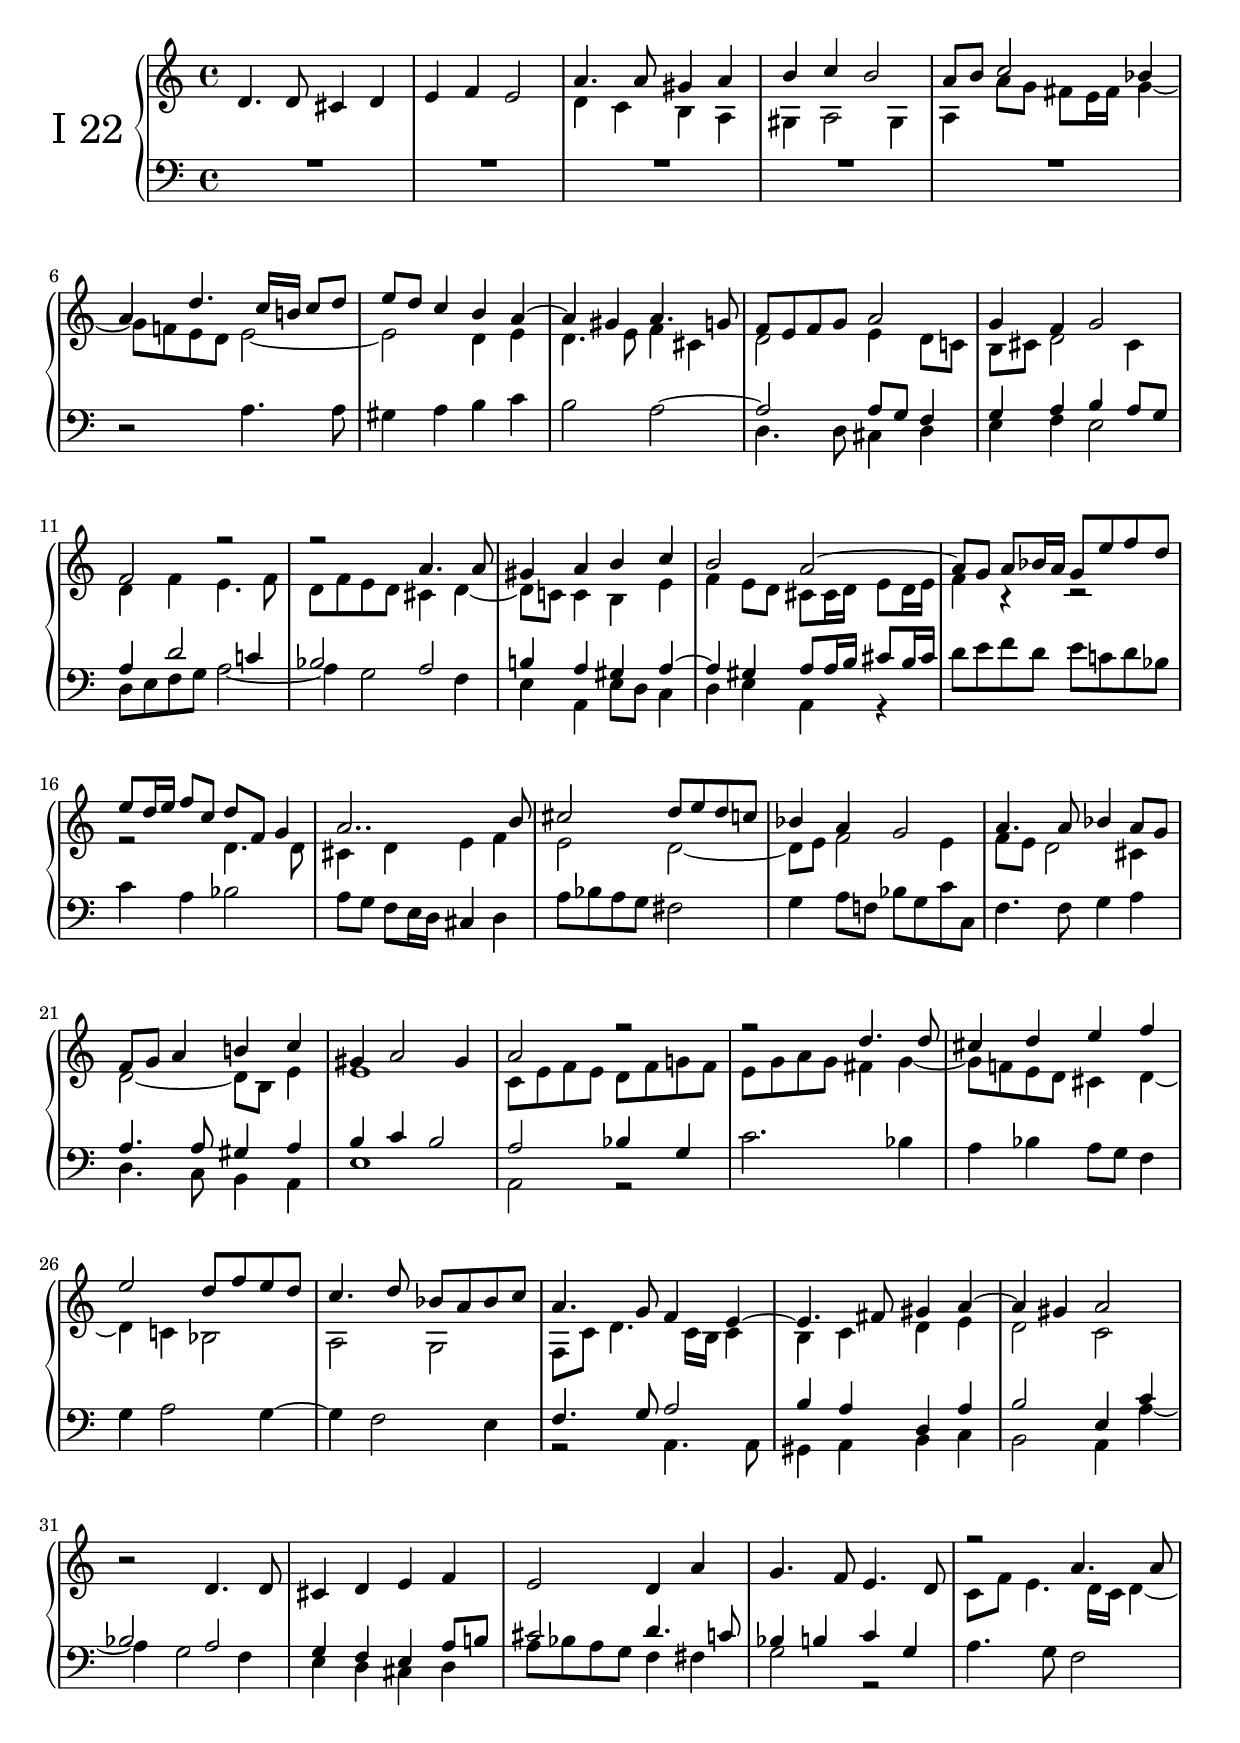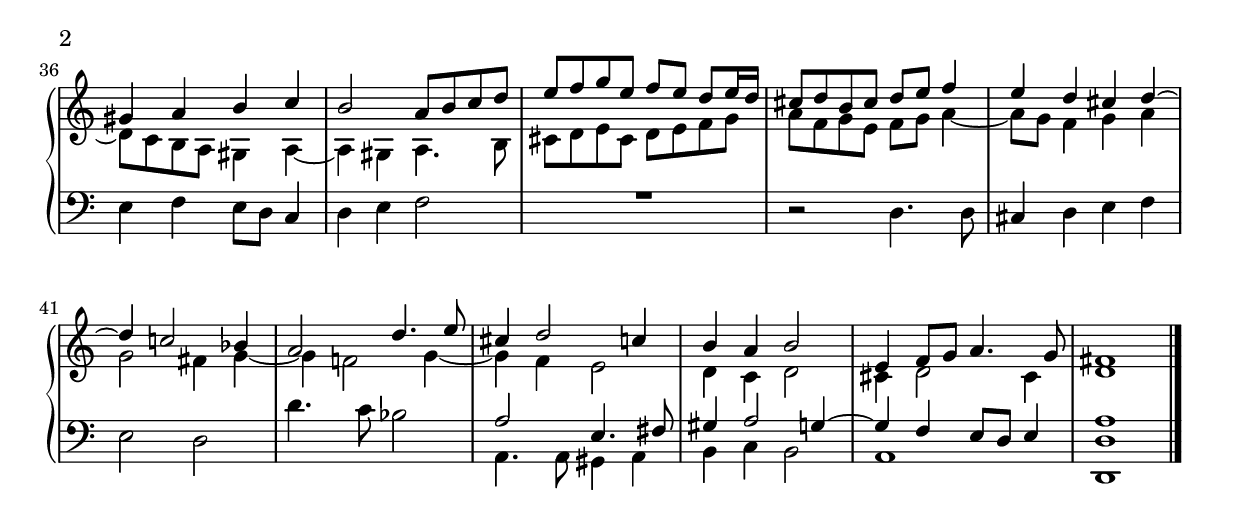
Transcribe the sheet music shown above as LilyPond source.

soprxxii = \relative c''
{
	s1 |
	s |
	a4. a8 gis4 a |
	b c b2 |
	a8 b c2 bes4 |
	a d4. c16 b c8 d |
	e d c4 b a ~|
	a gis a4. g8 |
	f e f g a2 |
	g4 f g2 |
	f r |
	r a4. a8 |
	gis4 a b c |
	b2 a ~|
	a8 g a bes16 a g8 e' f d |
	e d16 e f8 c d f, g4 |
	a2.. b8 |
	cis2 d8 e d c |
	bes4 a g2 |
	a4. a8 bes4 a8 g |
	f g a4 b c |
	gis a2 gis4 |
	a2 r |
	r d4. d8 |
	cis4 d e f |
	e2 d8 f e d |
	c4. d8 bes a bes c |
	a4. g8 f4 e ~|
	e4.fis8 gis4 a~|
	a gis a2 |
	s1 |
	s |
	s |
	s |
	r2 a4. a8 |
	gis4 a b c |
	b2 a8 b c d |
	e f g e f e d e16 d |
	cis8 d b cis d e f4 |
	e d cis d~|
	d c2 bes4 |
	a2 d4. e8 |
	cis4 d2 c4 |
	b a b2 |
	e,4 f8 g a4. g8 |
	fis1 |

	\bar "|."
}

altoxxii = \relative c'
{
        \oneVoice
	d4. d8 cis4 d |
	e f e2 |
	\voiceTwo
	d4 c b a |
	gis a2 gis4 |
	a4 a'8 g fis e16 fis g4 ~|
	g8 f e d e2 ~|
	e d4 e |
	d4. e8 f4 cis |
	d2 e4 d8 c |
	b cis d2 cis4 |
	d4 f e4. f8 |
	d8 f e d cis4 d ~|
	d8 c c4 b e |
	f e8 d cis cis16 d e8 d16 e |
	f4 r r2 |
	r2 d4. d8 |
	cis4 d e f |
	e2 d2 ~|
	d8 e f2 e4 |
	f8 e d2 cis4 |
	d2 ~d8 b e4 |
	e1 |
	c8 e f e d8 f g f |
	e g a g fis4 g ~|
	g8 f e d cis4 d ~|
	d c bes2 |
	a g |
	f8 c' d4. c16 b c4 |
	b c d e |
	d2 c |
	\oneVoice
	r d4. d8 |
	cis4 d e f |
	e2 d4 a' |
	g4. f8 e4. d8 |
	\voiceTwo
	c f e4. d16 c d4 ~|
	d8 c b a gis4 a ~ |
	a gis a4. b8 |
	cis d e cis d e f g |
	a f g e f g a4 ~|
	a8 g f4 g a |
	g2 fis4 g ~|
	g f2 g4 ~|
	g f e2 |
	d4 c d2 |
	cis4 d2 cis4 |
	d1 |


}

tenorxxii = \relative c'
{
	\clef bass
	R1 |
	R |
	R |
	R |
	R |
	\oneVoice
	r2 a4. a8 |
	gis4 a b c |
	b2 a ~|
	\voiceOne
	a a8 g f4 |
	g a b a8 g |
	a4 d2 c4 |
	bes2 a |
	b4 a gis a~|
	a gis a8 a16 b cis8 b16 cis |
	\oneVoice
	d8 e f d e c d bes |
	c4 a bes2 |
	a8 g f e16 d cis4 d |
	a'8 bes a g fis2 |
	g4 a8 f bes g c c, |
	f4. f8 g4 a |
	\voiceOne
	a4. a8 gis4 a |
	b c b2 |
	a bes4 g |
	\oneVoice
	c2. bes4 |
	a bes a8 g f4 |
	g4 a2 g4 ~|
	g f2 e4 |
	\voiceOne
	f4. g8 a2 |
	b4 a d, a' |
	b2 e,4 c' |
	bes2 a |
	g4 f e a8 b |
	cis2 d4. c8 |
	bes4 b c g |
	\oneVoice
	a4. g8 f2 |
	e4 f e8 d c4 |
	d e f2 |
	R1 |
	r2 d4. d8 |
	cis4 d e f |
	e2 d |
	d'4. c8 bes2 |
	\voiceOne
	a e4. fis8 |
	gis4 a2 g4 ~|
	g f e8 d e4 |
	<d a'>1 |
}
bassxxii = \relative c
{
	R1 |
	R |
	R |
	R |
	R |
	s |
	s |
	s |
	d4. d8 cis4 d |
	e f e2 |
	d8 e f g a2 ~|
	a4 g2 f4 |
	e a, e'8 d c4 |
	d e a, r |
	s1 |
	s |
	s |
	s |
	s |
	s |
	d4. c8 b4 a |
	e'1 |
	a,2 r |
	s1 |
	s |
	s |
	s |
	r2 a4. a8 |
	gis4 a b c |
	b2 a4 a' ~|
	a g2 f4 |
	e d cis d |
	a'8 bes a g f4 fis |
	g2 r |
	s1 |
	s |
	s |
	R |
	s |
	s |
	s |
	s |
	a,4. a8 gis4 a |
	b c b2 |
	a1 |
	d, |
}

\include "merge.ly"
\score
{
	\new PianoStaff <<
		\accidentalStyle "piano"

		\set PianoStaff.instrumentName = # "Ⅰ 22"
		\new Staff << { \soprxxii } \\ {\altoxxii} >>
		\new Staff << {\tenorxxii} \\ {\bassxxii} >>
	>>
	\layout 
	{
		\context { \PianoStaff \override InstrumentName #'font-size = #5  }
		\context { \Staff \consists #merge-rests-engraver }
		\context { \Staff \consists #merge-mmrests-engraver }
		\context 
		{
			%\Score
			%\override SpacingSpanner.common-shortest-duration = #(ly:make-moment 1/8)
		}
	}
	\midi {\tempo 4=100}
}